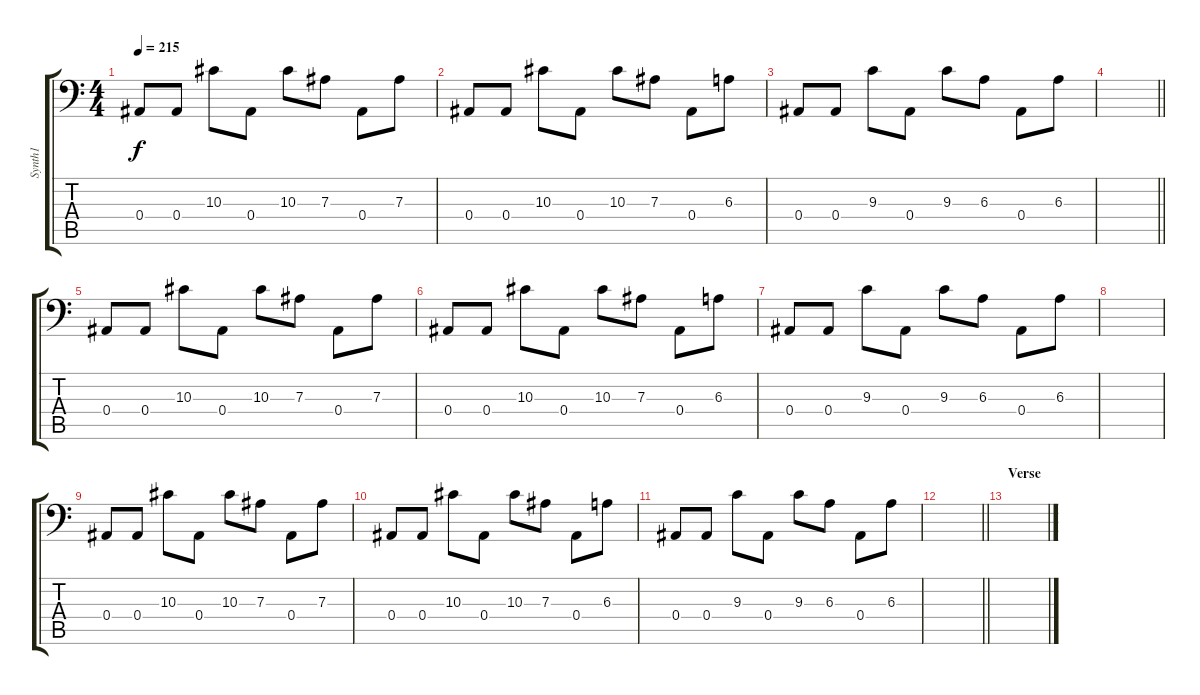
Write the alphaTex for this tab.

\track ("Synth1" "Synth1") {instrument pad3polysynth}
\staff {score tabs}
\tuning (C4 G3 Eb3 Bb2 F2 Bb1) {hide}
\ts (4 4)
\tempo 215
\clef f4
\ks c
0.4.8{dy f} 0.4.8 10.3.8 0.4.8 10.3.8 7.3.8 0.4.8 7.3.8 |
0.4.8 0.4.8 10.3.8 0.4.8 10.3.8 7.3.8 0.4.8 6.3.8 |
0.4.8 0.4.8 9.3.8 0.4.8 9.3.8 6.3.8 0.4.8 6.3.8 |
\barLineRight lightlight
|
\section ("" "")
0.4.8{volume 5} 0.4.8 10.3.8 0.4.8 10.3.8 7.3.8 0.4.8 7.3.8 |
0.4.8 0.4.8 10.3.8 0.4.8 10.3.8 7.3.8 0.4.8 6.3.8 |
0.4.8 0.4.8 9.3.8 0.4.8 9.3.8 6.3.8 0.4.8 6.3.8 |
|
0.4.8 0.4.8 10.3.8 0.4.8 10.3.8 7.3.8 0.4.8 7.3.8 |
0.4.8 0.4.8 10.3.8 0.4.8 10.3.8 7.3.8 0.4.8 6.3.8 |
0.4.8 0.4.8 9.3.8 0.4.8 9.3.8 6.3.8 0.4.8 6.3.8 |
\barLineRight lightlight
|
\section ("" "Verse")
